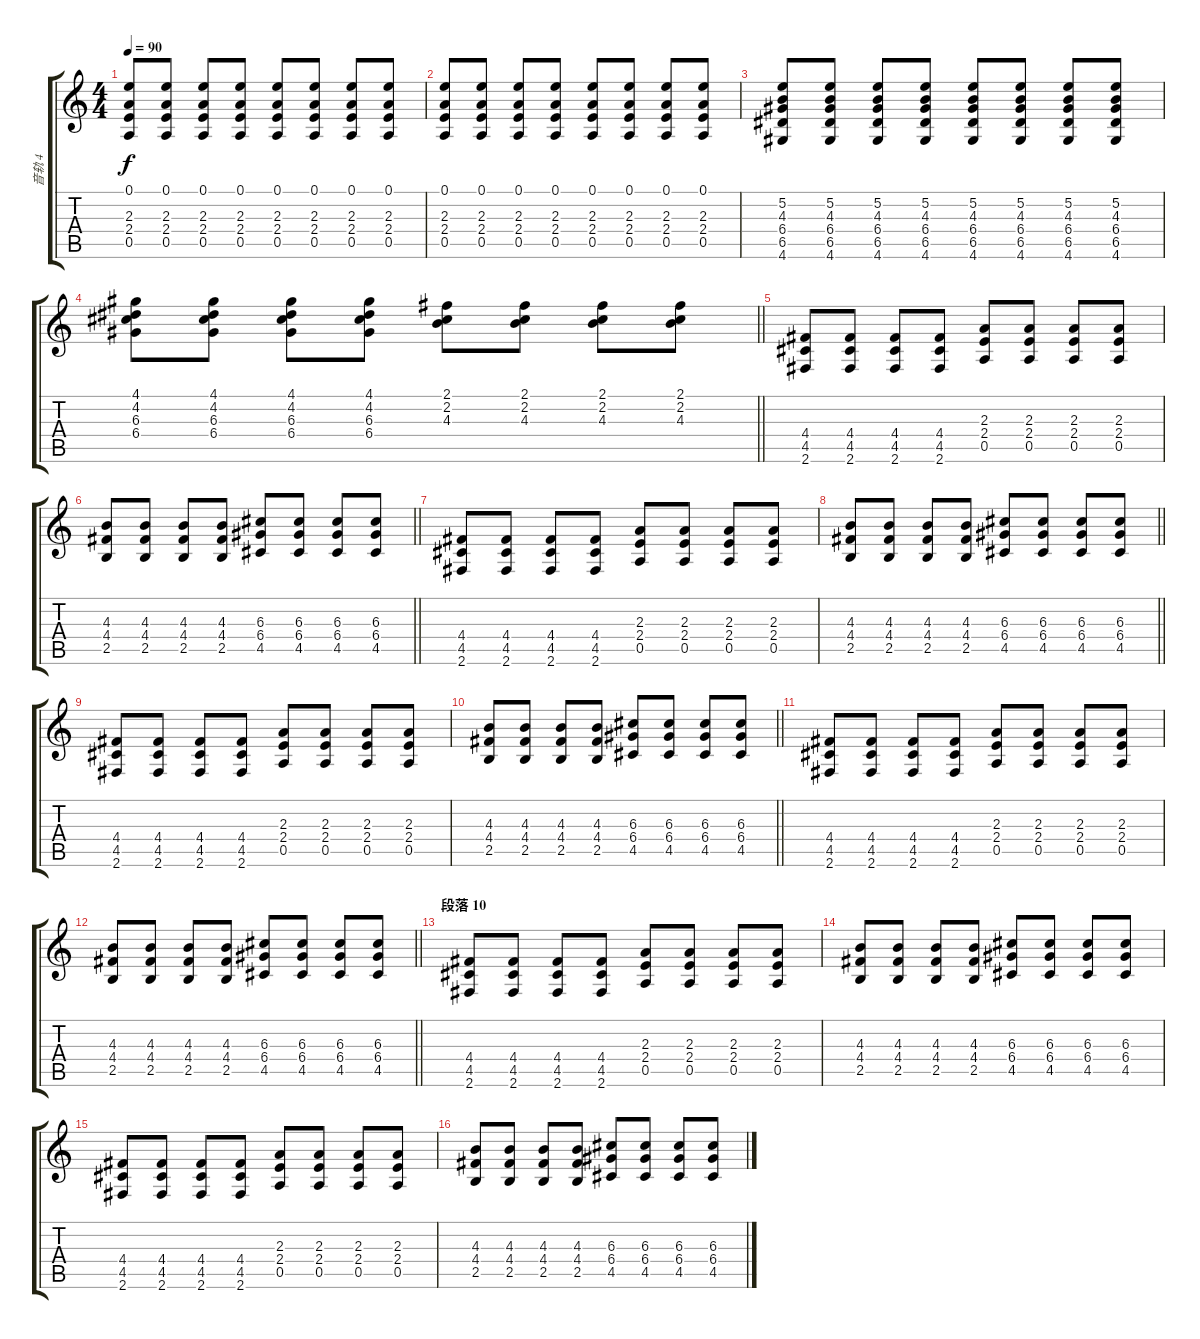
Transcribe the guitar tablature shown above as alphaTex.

\track ("音轨 4" "音轨 4") {instrument overdrivenguitar}
\staff {score tabs}
\tuning (E4 B3 G3 D3 A2 E2) {hide}
\ts (4 4)
\tempo 90
\clef g2
\ks c
(0.1 2.3 2.4 0.5).8{dy f} (0.1 2.3 2.4 0.5).8 (0.1 2.3 2.4 0.5).8 (0.1 2.3 2.4 0.5).8 (0.1 2.3 2.4 0.5).8 (0.1 2.3 2.4 0.5).8 (0.1 2.3 2.4 0.5).8 (0.1 2.3 2.4 0.5).8 |
(0.1 2.3 2.4 0.5).8 (0.1 2.3 2.4 0.5).8 (0.1 2.3 2.4 0.5).8 (0.1 2.3 2.4 0.5).8 (0.1 2.3 2.4 0.5).8 (0.1 2.3 2.4 0.5).8 (0.1 2.3 2.4 0.5).8 (0.1 2.3 2.4 0.5).8 |
(5.2 4.3 6.4 6.5 4.6).8 (5.2 4.3 6.4 6.5 4.6).8 (5.2 4.3 6.4 6.5 4.6).8 (5.2 4.3 6.4 6.5 4.6).8 (5.2 4.3 6.4 6.5 4.6).8 (5.2 4.3 6.4 6.5 4.6).8 (5.2 4.3 6.4 6.5 4.6).8 (5.2 4.3 6.4 6.5 4.6).8 |
\barLineRight lightlight
(4.1 4.2 6.3 6.4).8 (4.1 4.2 6.3 6.4).8 (4.1 4.2 6.3 6.4).8 (4.1 4.2 6.3 6.4).8 (2.1 2.2 4.3).8 (2.1 2.2 4.3).8 (2.1 2.2 4.3).8 (2.1 2.2 4.3).8 |
(4.4 4.5 2.6).8 (4.4 4.5 2.6).8 (4.4 4.5 2.6).8 (4.4 4.5 2.6).8 (2.3 2.4 0.5).8 (2.3 2.4 0.5).8 (2.3 2.4 0.5).8 (2.3 2.4 0.5).8 |
\barLineRight lightlight
(4.3 4.4 2.5).8 (4.3 4.4 2.5).8 (4.3 4.4 2.5).8 (4.3 4.4 2.5).8 (6.3 6.4 4.5).8 (6.3 6.4 4.5).8 (6.3 6.4 4.5).8 (6.3 6.4 4.5).8 |
(4.4 4.5 2.6).8 (4.4 4.5 2.6).8 (4.4 4.5 2.6).8 (4.4 4.5 2.6).8 (2.3 2.4 0.5).8 (2.3 2.4 0.5).8 (2.3 2.4 0.5).8 (2.3 2.4 0.5).8 |
\barLineRight lightlight
(4.3 4.4 2.5).8 (4.3 4.4 2.5).8 (4.3 4.4 2.5).8 (4.3 4.4 2.5).8 (6.3 6.4 4.5).8 (6.3 6.4 4.5).8 (6.3 6.4 4.5).8 (6.3 6.4 4.5).8 |
(4.4 4.5 2.6).8 (4.4 4.5 2.6).8 (4.4 4.5 2.6).8 (4.4 4.5 2.6).8 (2.3 2.4 0.5).8 (2.3 2.4 0.5).8 (2.3 2.4 0.5).8 (2.3 2.4 0.5).8 |
\barLineRight lightlight
(4.3 4.4 2.5).8 (4.3 4.4 2.5).8 (4.3 4.4 2.5).8 (4.3 4.4 2.5).8 (6.3 6.4 4.5).8 (6.3 6.4 4.5).8 (6.3 6.4 4.5).8 (6.3 6.4 4.5).8 |
(4.4 4.5 2.6).8 (4.4 4.5 2.6).8 (4.4 4.5 2.6).8 (4.4 4.5 2.6).8 (2.3 2.4 0.5).8 (2.3 2.4 0.5).8 (2.3 2.4 0.5).8 (2.3 2.4 0.5).8 |
\barLineRight lightlight
(4.3 4.4 2.5).8 (4.3 4.4 2.5).8 (4.3 4.4 2.5).8 (4.3 4.4 2.5).8 (6.3 6.4 4.5).8 (6.3 6.4 4.5).8 (6.3 6.4 4.5).8 (6.3 6.4 4.5).8 |
\section ("" "段落 10")
(4.4 4.5 2.6).8 (4.4 4.5 2.6).8 (4.4 4.5 2.6).8 (4.4 4.5 2.6).8 (2.3 2.4 0.5).8 (2.3 2.4 0.5).8 (2.3 2.4 0.5).8 (2.3 2.4 0.5).8 |
(4.3 4.4 2.5).8 (4.3 4.4 2.5).8 (4.3 4.4 2.5).8 (4.3 4.4 2.5).8 (6.3 6.4 4.5).8 (6.3 6.4 4.5).8 (6.3 6.4 4.5).8 (6.3 6.4 4.5).8 |
(4.4 4.5 2.6).8 (4.4 4.5 2.6).8 (4.4 4.5 2.6).8 (4.4 4.5 2.6).8 (2.3 2.4 0.5).8 (2.3 2.4 0.5).8 (2.3 2.4 0.5).8 (2.3 2.4 0.5).8 |
(4.3 4.4 2.5).8 (4.3 4.4 2.5).8 (4.3 4.4 2.5).8 (4.3 4.4 2.5).8 (6.3 6.4 4.5).8 (6.3 6.4 4.5).8 (6.3 6.4 4.5).8 (6.3 6.4 4.5).8
